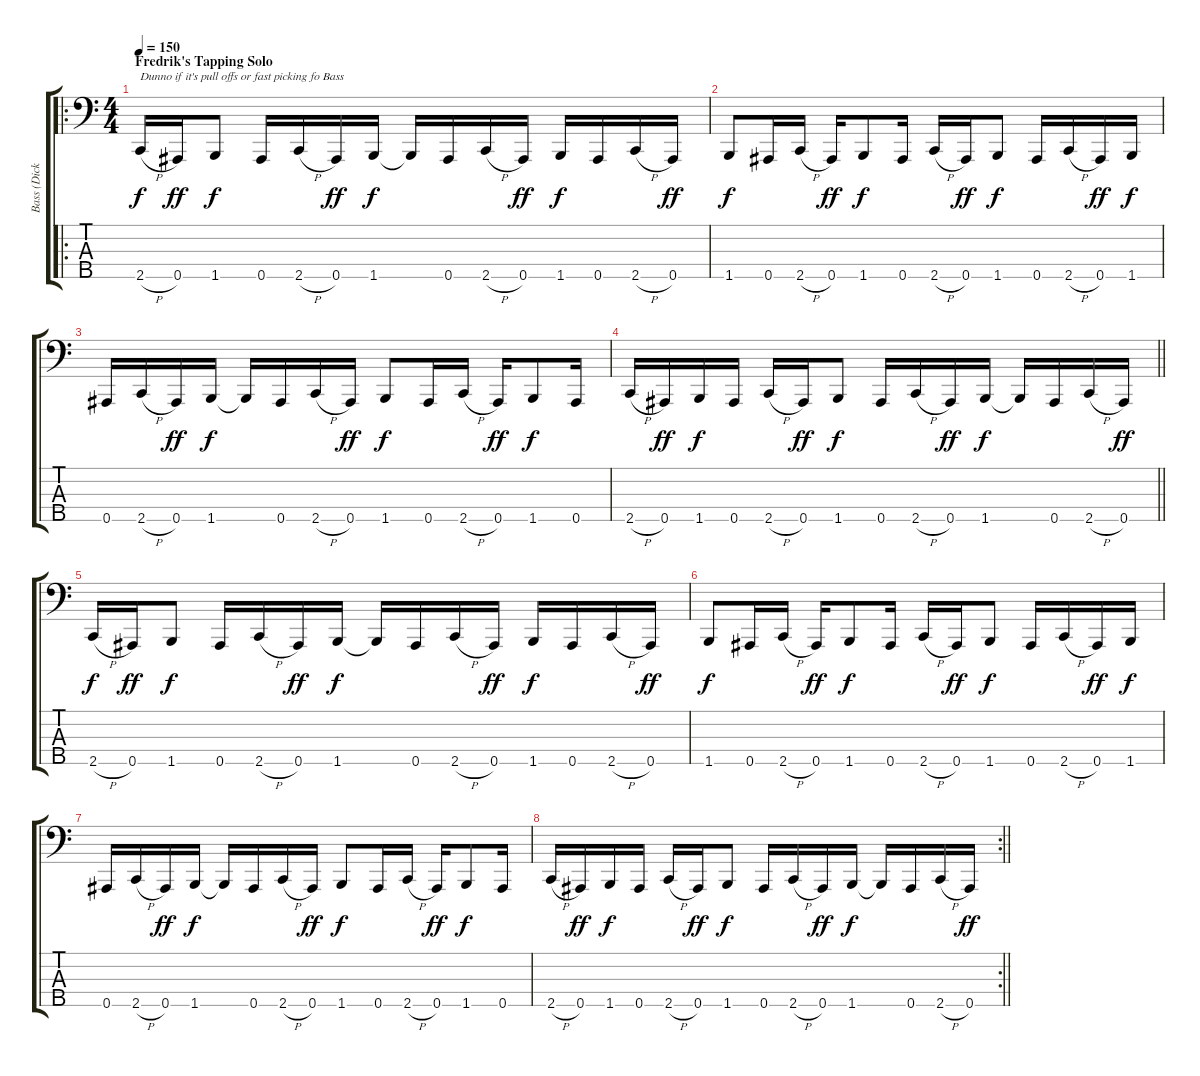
\track ("Bass (Dick Lovgren)" "Bass (Dick") {instrument slapbass1}
\staff {score tabs}
\tuning (Gb2 Db2 Ab1 Eb1 Bb0) {hide}
\ro
\ts (4 4)
\section ("" "Fredrik's Tapping Solo")
\tempo 150
\clef f4
\ks c
2.5{h}.16{txt "Dunno if it's pull offs or fast picking fo Bass" dy f} 0.5.16{dy ff} 1.5.8{dy f} 0.5.16 2.5{h}.16 0.5.16{dy ff} 1.5.16{dy f} 1.5{t}.16 0.5.16 2.5{h}.16 0.5.16{dy ff} 1.5.16{dy f} 0.5.16 2.5{h}.16 0.5.16{dy ff} |
1.5.8{dy f} 0.5.16 2.5{h}.16 0.5.16{dy ff} 1.5.8{dy f} 0.5.16 2.5{h}.16 0.5.16{dy ff} 1.5.8{dy f} 0.5.16 2.5{h}.16 0.5.16{dy ff} 1.5.16{dy f} |
0.5.16 2.5{h}.16 0.5.16{dy ff} 1.5.16{dy f} 1.5{t}.16 0.5.16 2.5{h}.16 0.5.16{dy ff} 1.5.8{dy f} 0.5.16 2.5{h}.16 0.5.16{dy ff} 1.5.8{dy f} 0.5.16 |
\barLineRight lightlight
2.5{h}.16 0.5.16{dy ff} 1.5.16{dy f} 0.5.16 2.5{h}.16 0.5.16{dy ff} 1.5.8{dy f} 0.5.16 2.5{h}.16 0.5.16{dy ff} 1.5.16{dy f} 1.5{t}.16 0.5.16 2.5{h}.16 0.5.16{dy ff} |
2.5{h}.16{dy f} 0.5.16{dy ff} 1.5.8{dy f} 0.5.16 2.5{h}.16 0.5.16{dy ff} 1.5.16{dy f} 1.5{t}.16 0.5.16 2.5{h}.16 0.5.16{dy ff} 1.5.16{dy f} 0.5.16 2.5{h}.16 0.5.16{dy ff} |
1.5.8{dy f} 0.5.16 2.5{h}.16 0.5.16{dy ff} 1.5.8{dy f} 0.5.16 2.5{h}.16 0.5.16{dy ff} 1.5.8{dy f} 0.5.16 2.5{h}.16 0.5.16{dy ff} 1.5.16{dy f} |
0.5.16 2.5{h}.16 0.5.16{dy ff} 1.5.16{dy f} 1.5{t}.16 0.5.16 2.5{h}.16 0.5.16{dy ff} 1.5.8{dy f} 0.5.16 2.5{h}.16 0.5.16{dy ff} 1.5.8{dy f} 0.5.16 |
\rc 2
\barLineRight lightlight
2.5{h}.16 0.5.16{dy ff} 1.5.16{dy f} 0.5.16 2.5{h}.16 0.5.16{dy ff} 1.5.8{dy f} 0.5.16 2.5{h}.16 0.5.16{dy ff} 1.5.16{dy f} 1.5{t}.16 0.5.16 2.5{h}.16 0.5.16{dy ff}
